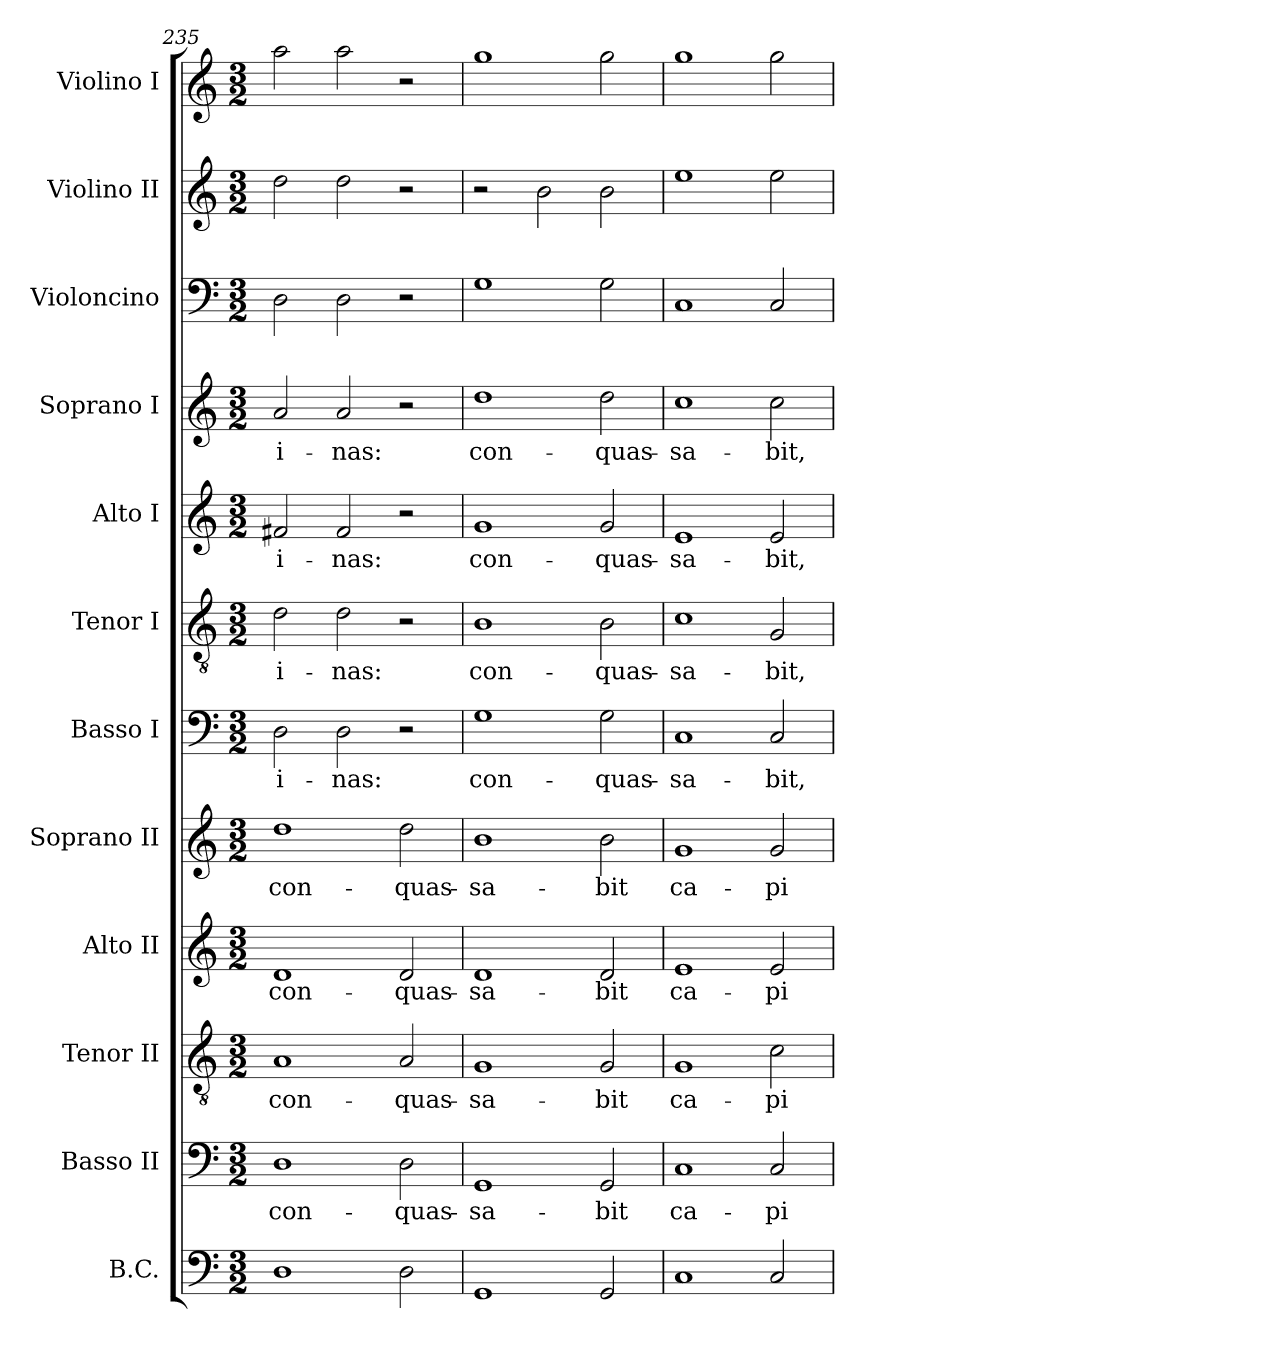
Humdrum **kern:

**kern	**kern	**text	**kern	**text	**kern	**text	**kern	**text	**kern	**text	**kern	**text	**kern	**text	**kern	**text	**kern	**kern	**kern
*part12	*part11	*part11	*part10	*part10	*part9	*part9	*part8	*part8	*part7	*part7	*part6	*part6	*part5	*part5	*part4	*part4	*part3	*part2	*part1
*staff12	*staff11	*staff11	*staff10	*staff10	*staff9	*staff9	*staff8	*staff8	*staff7	*staff7	*staff6	*staff6	*staff5	*staff5	*staff4	*staff4	*staff3	*staff2	*staff1
*I"B.C.	*I"Basso II	*	*I"Tenor II	*	*I"Alto II	*	*I"Soprano II	*	*I"Basso I	*	*I"Tenor I	*	*I"Alto I	*	*I"Soprano I	*	*I"Violoncino	*I"Violino II	*I"Violino I
*I'BC	*I'B 2	*	*I'T 2	*	*I'A 2	*	*I'S 2	*	*I'B 1	*	*I'T 1	*	*I'A 1	*	*I'S 1	*	*I'Vc.	*I'Vln. II	*I'Vln. I
*clefF4	*clefF4	*	*clefGv2	*	*clefG2	*	*clefG2	*	*clefF4	*	*clefGv2	*	*clefG2	*	*clefG2	*	*clefF4	*clefG2	*clefG2
*k[]	*k[]	*	*k[]	*	*k[]	*	*k[]	*	*k[]	*	*k[]	*	*k[]	*	*k[]	*	*k[]	*k[]	*k[]
*C:	*C:	*	*C:	*	*C:	*	*C:	*	*C:	*	*C:	*	*C:	*	*C:	*	*C:	*C:	*C:
*M3/2	*M3/2	*	*M3/2	*	*M3/2	*	*M3/2	*	*M3/2	*	*M3/2	*	*M3/2	*	*M3/2	*	*M3/2	*M3/2	*M3/2
=235	=235	=235	=235	=235	=235	=235	=235	=235	=235	=235	=235	=235	=235	=235	=235	=235	=235	=235	=235
!	!	!LO:LY:b	!	!	!	!	!	!	!	!	!	!	!	!	!	!	!	!	!
!	!	!	!	!LO:LY:b	!	!	!	!	!	!	!	!	!	!	!	!	!	!	!
!	!	!	!	!	!	!LO:LY:b	!	!	!	!	!	!	!	!	!	!	!	!	!
!	!	!	!	!	!	!	!	!LO:LY:b	!	!	!	!	!	!	!	!	!	!	!
!	!	!	!	!	!	!	!	!	!	!LO:LY:b	!	!	!	!	!	!	!	!	!
!	!	!	!	!	!	!	!	!	!	!	!	!LO:LY:b	!	!	!	!	!	!	!
!	!	!	!	!	!	!	!	!	!	!	!	!	!	!LO:LY:b	!	!	!	!	!
!	!	!	!	!	!	!	!	!	!	!	!	!	!	!	!	!LO:LY:b	!	!	!
1D	1D	con-	1A	con-	1d	con-	1dd	con-	2D\	-i-	2d\	-i-	2f#X/	-i-	2a/	-i-	2D\	2dd\	2aa\
!	!	!	!	!	!	!	!	!	!	!LO:LY:b	!	!	!	!	!	!	!	!	!
!	!	!	!	!	!	!	!	!	!	!	!	!LO:LY:b	!	!	!	!	!	!	!
!	!	!	!	!	!	!	!	!	!	!	!	!	!	!LO:LY:b	!	!	!	!	!
!	!	!	!	!	!	!	!	!	!	!	!	!	!	!	!	!LO:LY:b	!	!	!
.	.	.	.	.	.	.	.	.	2D\	-nas:	2d\	-nas:	2f#/	-nas:	2a/	-nas:	2D\	2dd\	2aa\
!	!	!LO:LY:b	!	!	!	!	!	!	!	!	!	!	!	!	!	!	!	!	!
!	!	!	!	!LO:LY:b	!	!	!	!	!	!	!	!	!	!	!	!	!	!	!
!	!	!	!	!	!	!LO:LY:b	!	!	!	!	!	!	!	!	!	!	!	!	!
!	!	!	!	!	!	!	!	!LO:LY:b	!	!	!	!	!	!	!	!	!	!	!
2D\	2D\	-quas-	2A/	-quas-	2d/	-quas-	2dd\	-quas-	2r	.	2r	.	2r	.	2r	.	2r	2r	2r
=236	=236	=236	=236	=236	=236	=236	=236	=236	=236	=236	=236	=236	=236	=236	=236	=236	=236	=236	=236
!	!	!LO:LY:b	!	!	!	!	!	!	!	!	!	!	!	!	!	!	!	!	!
!	!	!	!	!LO:LY:b	!	!	!	!	!	!	!	!	!	!	!	!	!	!	!
!	!	!	!	!	!	!LO:LY:b	!	!	!	!	!	!	!	!	!	!	!	!	!
!	!	!	!	!	!	!	!	!LO:LY:b	!	!	!	!	!	!	!	!	!	!	!
!	!	!	!	!	!	!	!	!	!	!LO:LY:b	!	!	!	!	!	!	!	!	!
!	!	!	!	!	!	!	!	!	!	!	!	!LO:LY:b	!	!	!	!	!	!	!
!	!	!	!	!	!	!	!	!	!	!	!	!	!	!LO:LY:b	!	!	!	!	!
!	!	!	!	!	!	!	!	!	!	!	!	!	!	!	!	!LO:LY:b	!	!	!
1GG	1GG	-sa-	1G	-sa-	1d	-sa-	1b	-sa-	1G	con-	1B	con-	1g	con-	1dd	con-	1G	2r	1gg
.	.	.	.	.	.	.	.	.	.	.	.	.	.	.	.	.	.	2b\	.
!	!	!LO:LY:b	!	!	!	!	!	!	!	!	!	!	!	!	!	!	!	!	!
!	!	!	!	!LO:LY:b	!	!	!	!	!	!	!	!	!	!	!	!	!	!	!
!	!	!	!	!	!	!LO:LY:b	!	!	!	!	!	!	!	!	!	!	!	!	!
!	!	!	!	!	!	!	!	!LO:LY:b	!	!	!	!	!	!	!	!	!	!	!
!	!	!	!	!	!	!	!	!	!	!LO:LY:b	!	!	!	!	!	!	!	!	!
!	!	!	!	!	!	!	!	!	!	!	!	!LO:LY:b	!	!	!	!	!	!	!
!	!	!	!	!	!	!	!	!	!	!	!	!	!	!LO:LY:b	!	!	!	!	!
!	!	!	!	!	!	!	!	!	!	!	!	!	!	!	!	!LO:LY:b	!	!	!
2GG/	2GG/	-bit	2G/	-bit	2d/	-bit	2b\	-bit	2G\	-quas-	2B\	-quas-	2g/	-quas-	2dd\	-quas-	2G\	2b\	2gg\
=237	=237	=237	=237	=237	=237	=237	=237	=237	=237	=237	=237	=237	=237	=237	=237	=237	=237	=237	=237
!	!	!LO:LY:b	!	!	!	!	!	!	!	!	!	!	!	!	!	!	!	!	!
!	!	!	!	!LO:LY:b	!	!	!	!	!	!	!	!	!	!	!	!	!	!	!
!	!	!	!	!	!	!LO:LY:b	!	!	!	!	!	!	!	!	!	!	!	!	!
!	!	!	!	!	!	!	!	!LO:LY:b	!	!	!	!	!	!	!	!	!	!	!
!	!	!	!	!	!	!	!	!	!	!LO:LY:b	!	!	!	!	!	!	!	!	!
!	!	!	!	!	!	!	!	!	!	!	!	!LO:LY:b	!	!	!	!	!	!	!
!	!	!	!	!	!	!	!	!	!	!	!	!	!	!LO:LY:b	!	!	!	!	!
!	!	!	!	!	!	!	!	!	!	!	!	!	!	!	!	!LO:LY:b	!	!	!
1C	1C	ca-	1G	ca-	1e	ca-	1g	ca-	1C	-sa-	1c	-sa-	1e	-sa-	1cc	-sa-	1C	1ee	1gg
!	!	!LO:LY:b	!	!	!	!	!	!	!	!	!	!	!	!	!	!	!	!	!
!	!	!	!	!LO:LY:b	!	!	!	!	!	!	!	!	!	!	!	!	!	!	!
!	!	!	!	!	!	!LO:LY:b	!	!	!	!	!	!	!	!	!	!	!	!	!
!	!	!	!	!	!	!	!	!LO:LY:b	!	!	!	!	!	!	!	!	!	!	!
!	!	!	!	!	!	!	!	!	!	!LO:LY:b	!	!	!	!	!	!	!	!	!
!	!	!	!	!	!	!	!	!	!	!	!	!LO:LY:b	!	!	!	!	!	!	!
!	!	!	!	!	!	!	!	!	!	!	!	!	!	!LO:LY:b	!	!	!	!	!
!	!	!	!	!	!	!	!	!	!	!	!	!	!	!	!	!LO:LY:b	!	!	!
2C/	2C/	-pi-	2c\	-pi-	2e/	-pi-	2g/	-pi-	2C/	-bit,	2G/	-bit,	2e/	-bit,	2cc\	-bit,	2C/	2ee\	2gg\
=	=	=	=	=	=	=	=	=	=	=	=	=	=	=	=	=	=	=	=
*-	*-	*-	*-	*-	*-	*-	*-	*-	*-	*-	*-	*-	*-	*-	*-	*-	*-	*-	*-
